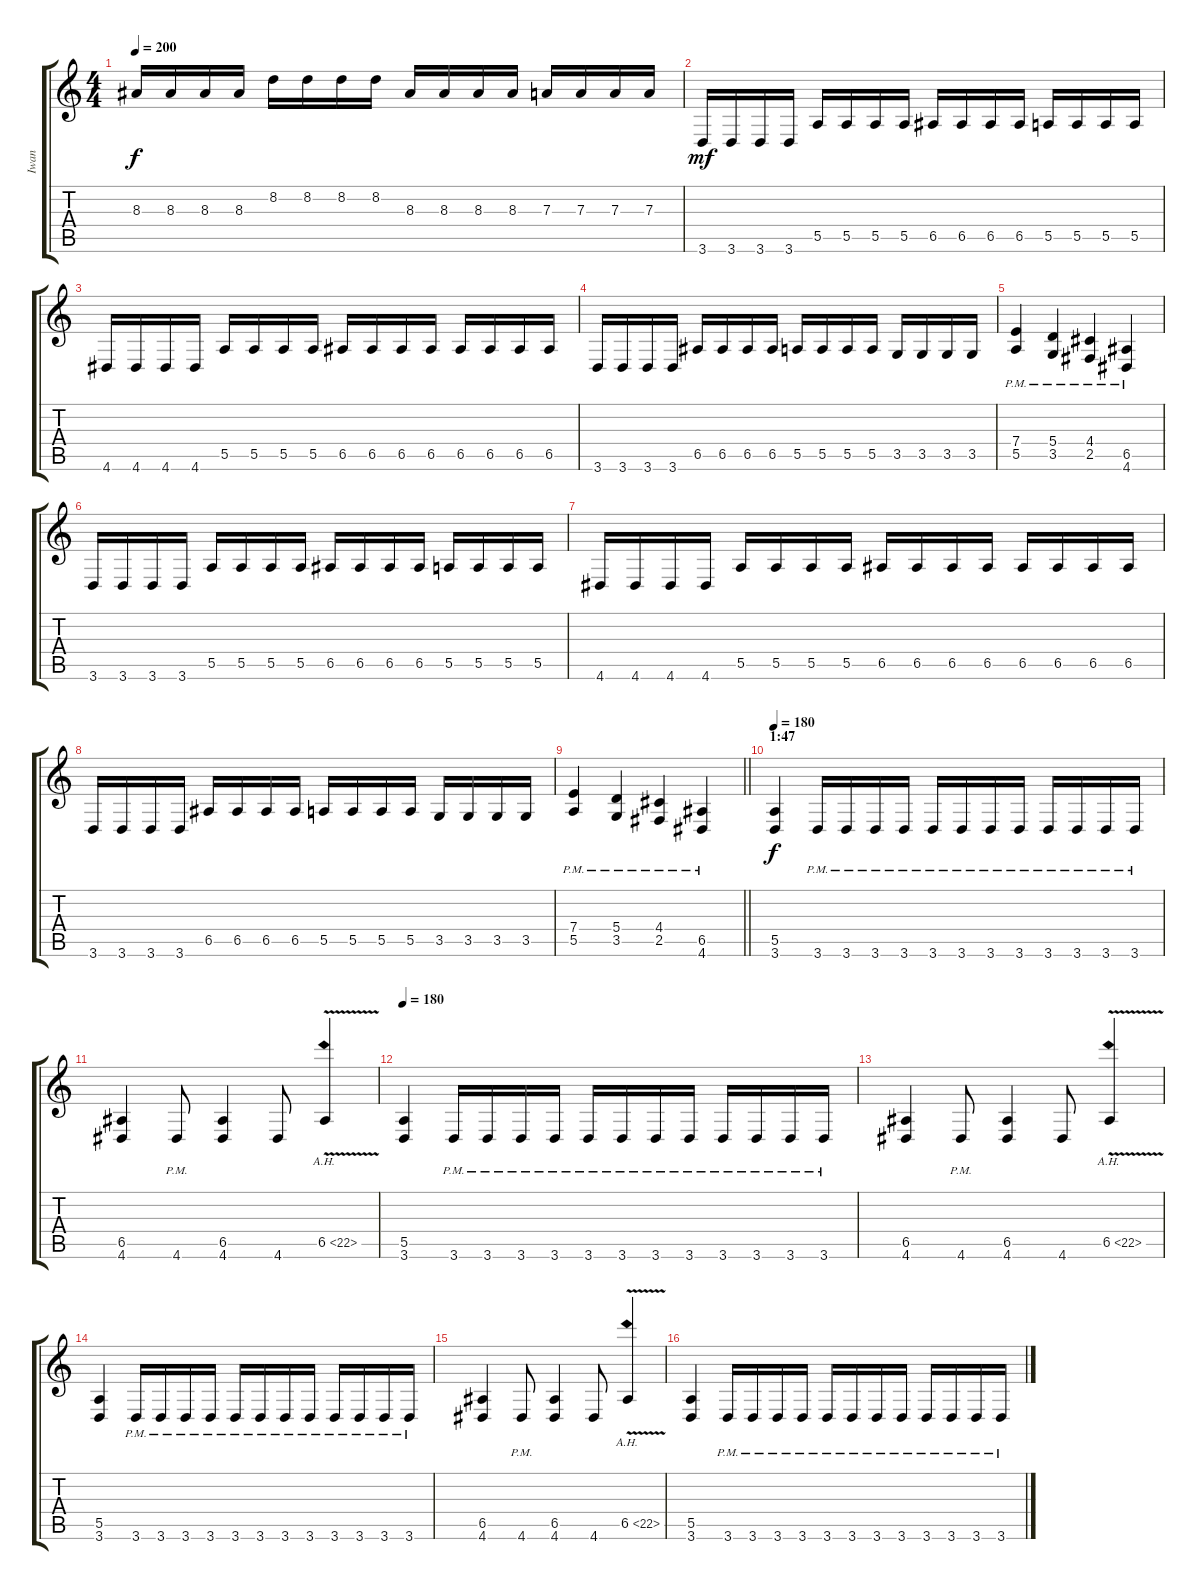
\track ("Iwan" "Iwan") {instrument distortionguitar}
\staff {score tabs}
\tuning (B3 Gb3 D3 A2 E2 B1) {hide}
\ts (4 4)
\tempo 200
\clef g2
\ks c
8.3.16{dy f} 8.3.16 8.3.16 8.3.16 8.2.16 8.2.16 8.2.16 8.2.16 8.3.16 8.3.16 8.3.16 8.3.16 7.3.16 7.3.16 7.3.16 7.3.16 |
3.6.16{dy mf} 3.6.16 3.6.16 3.6.16 5.5.16 5.5.16 5.5.16 5.5.16 6.5.16 6.5.16 6.5.16 6.5.16 5.5.16 5.5.16 5.5.16 5.5.16 |
4.6.16 4.6.16 4.6.16 4.6.16 5.5.16 5.5.16 5.5.16 5.5.16 6.5.16 6.5.16 6.5.16 6.5.16 6.5.16 6.5.16 6.5.16 6.5.16 |
3.6.16 3.6.16 3.6.16 3.6.16 6.5.16 6.5.16 6.5.16 6.5.16 5.5.16 5.5.16 5.5.16 5.5.16 3.5.16 3.5.16 3.5.16 3.5.16 |
(7.4{pm} 5.5{pm}).4 (5.4{pm} 3.5{pm}).4 (4.4{pm} 2.5{pm}).4 (6.5{pm} 4.6{pm}).4 |
3.6.16 3.6.16 3.6.16 3.6.16 5.5.16 5.5.16 5.5.16 5.5.16 6.5.16 6.5.16 6.5.16 6.5.16 5.5.16 5.5.16 5.5.16 5.5.16 |
4.6.16 4.6.16 4.6.16 4.6.16 5.5.16 5.5.16 5.5.16 5.5.16 6.5.16 6.5.16 6.5.16 6.5.16 6.5.16 6.5.16 6.5.16 6.5.16 |
3.6.16 3.6.16 3.6.16 3.6.16 6.5.16 6.5.16 6.5.16 6.5.16 5.5.16 5.5.16 5.5.16 5.5.16 3.5.16 3.5.16 3.5.16 3.5.16 |
\barLineRight lightlight
(7.4{pm} 5.5{pm}).4 (5.4{pm} 3.5{pm}).4 (4.4{pm} 2.5{pm}).4 (6.5{pm} 4.6{pm}).4 |
\section ("" "1:47")
\tempo 180
(5.5 3.6).4{dy f} 3.6{pm}.16 3.6{pm}.16 3.6{pm}.16 3.6{pm}.16 3.6{pm}.16 3.6{pm}.16 3.6{pm}.16 3.6{pm}.16 3.6{pm}.16 3.6{pm}.16 3.6{pm}.16 3.6{pm}.16 |
(6.5 4.6).4 4.6{pm}.8 (6.5 4.6).4 4.6.8 6.5{ah 16 v}.4 |
\tempo 180
(5.5 3.6).4 3.6{pm}.16 3.6{pm}.16 3.6{pm}.16 3.6{pm}.16 3.6{pm}.16 3.6{pm}.16 3.6{pm}.16 3.6{pm}.16 3.6{pm}.16 3.6{pm}.16 3.6{pm}.16 3.6{pm}.16 |
(6.5 4.6).4 4.6{pm}.8 (6.5 4.6).4 4.6.8 6.5{ah 16 v}.4 |
(5.5 3.6).4 3.6{pm}.16 3.6{pm}.16 3.6{pm}.16 3.6{pm}.16 3.6{pm}.16 3.6{pm}.16 3.6{pm}.16 3.6{pm}.16 3.6{pm}.16 3.6{pm}.16 3.6{pm}.16 3.6{pm}.16 |
(6.5 4.6).4 4.6{pm}.8 (6.5 4.6).4 4.6.8 6.5{ah 16 v}.4 |
(5.5 3.6).4 3.6{pm}.16 3.6{pm}.16 3.6{pm}.16 3.6{pm}.16 3.6{pm}.16 3.6{pm}.16 3.6{pm}.16 3.6{pm}.16 3.6{pm}.16 3.6{pm}.16 3.6{pm}.16 3.6{pm}.16
